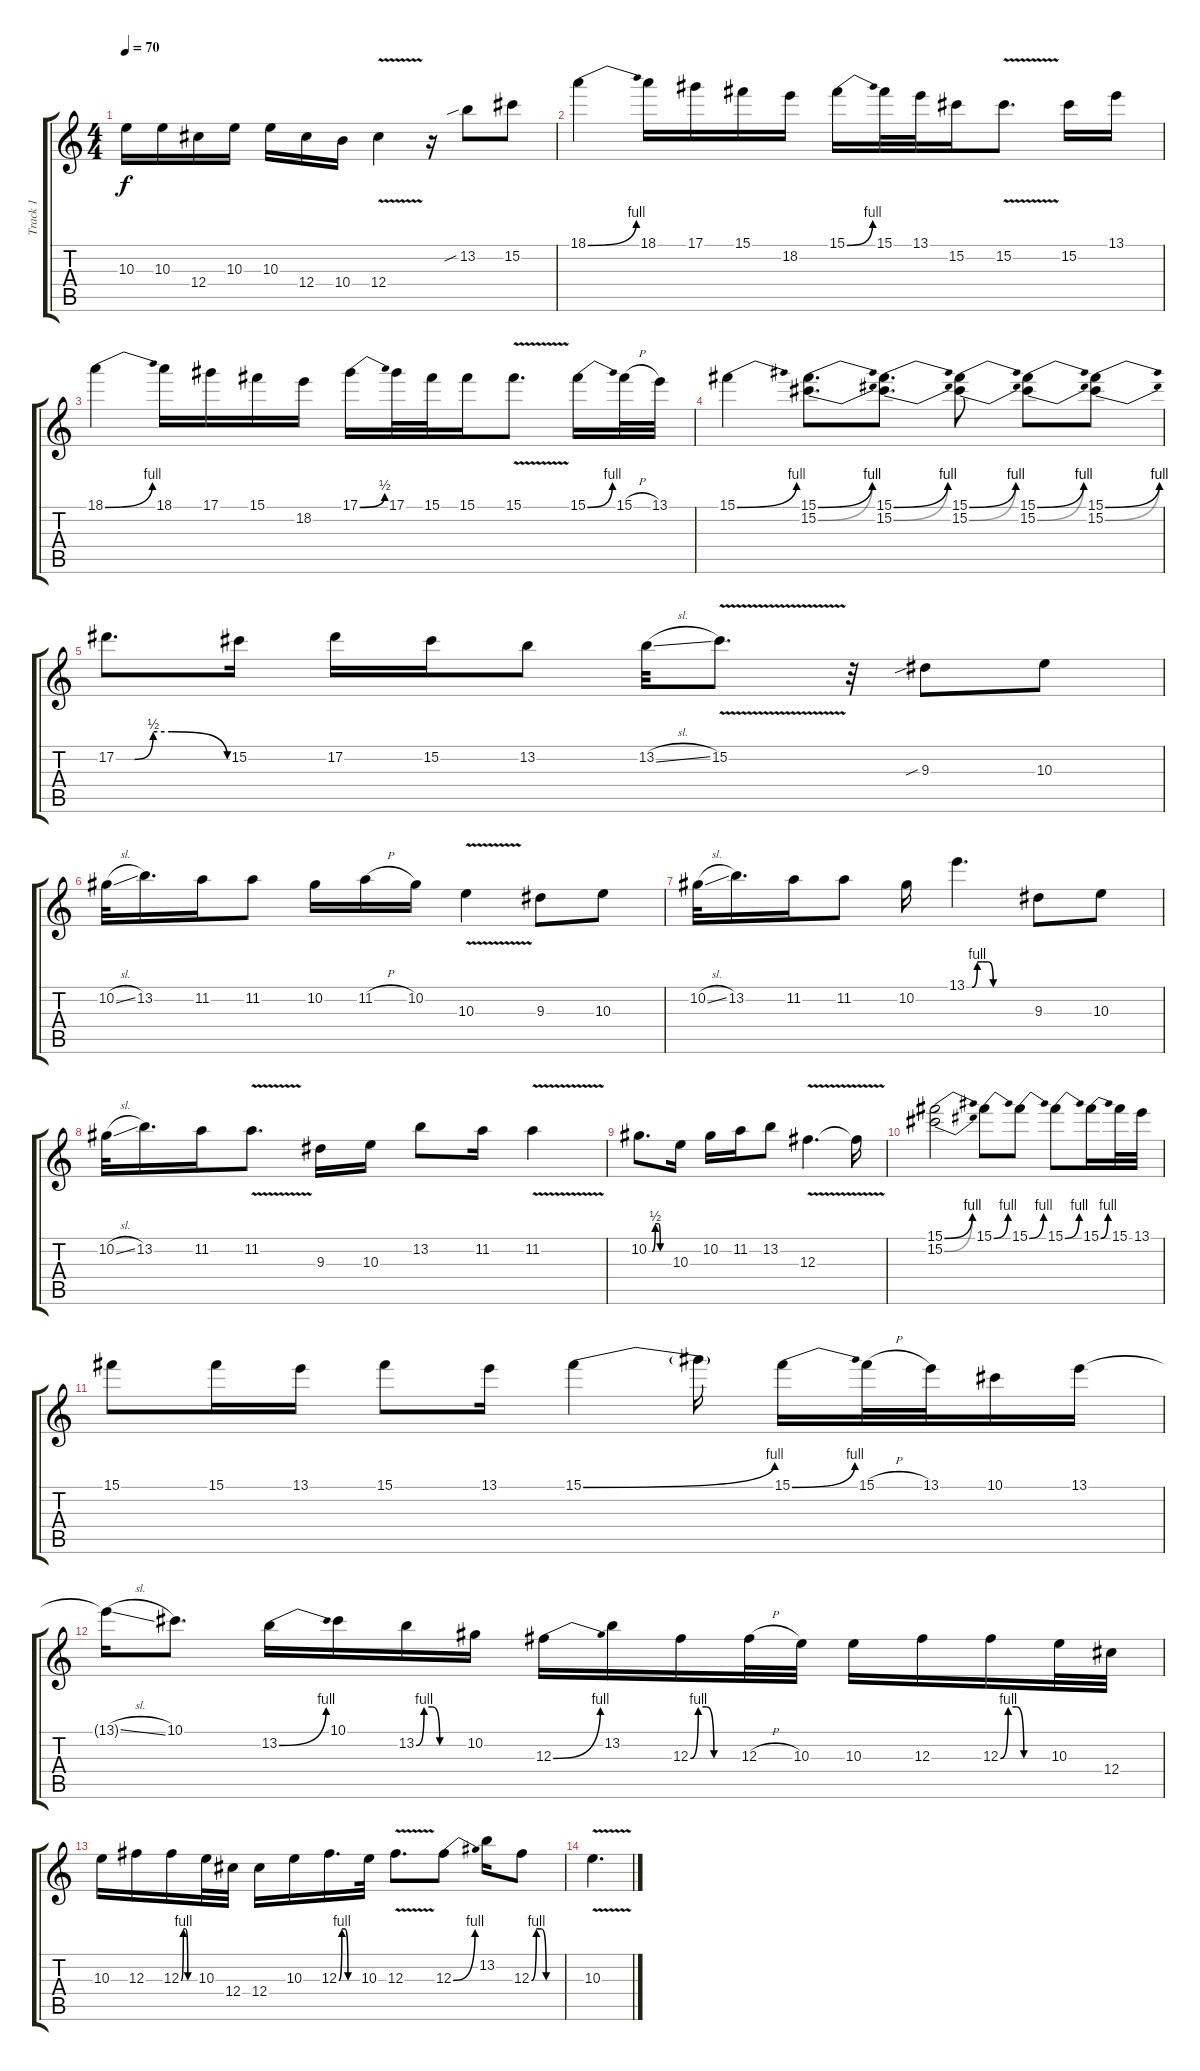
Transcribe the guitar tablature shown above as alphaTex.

\track ("Track 1" "Track 1") {instrument overdrivenguitar}
\staff {score tabs}
\tuning (Eb4 Bb3 Gb3 Db3 Ab2 Eb2) {hide}
\ts (4 4)
\tempo 70
\clef g2
\ks c
10.3.16{dy f} 10.3.16 12.4.16 10.3.16 10.3.16 12.4.16 10.4.16 12.4{v}.4 r.16 13.2{sib}.8 15.2.8 |
18.1{be (bend 0 0 60 4)}.4 18.1.16 17.1.16 15.1.16 18.2.16 15.1{be (bend 0 0 60 4)}.16 15.1.32 13.1.32 15.2.16 15.2{v}.8{d} 15.2.16 13.1.16 |
18.1{be (bend 0 0 60 4)}.4 18.1.16 17.1.16 15.1.16 18.2.16 17.1{be (bend 0 0 60 2)}.16 17.1.32 15.1.32 15.1.16 15.1{v}.8{d} 15.1{be (bend 0 0 60 4)}.16 15.1{h}.32 13.1.32 |
15.1{be (bend 0 0 60 4)}.4 (15.1{be (bend 0 0 60 4)} 15.2{be (bend 0 0 60 4)}).8{d} (15.1{be (bend 0 0 60 4)} 15.2{be (bend 0 0 60 4)}).8{d} (15.1{be (bend 0 0 60 4)} 15.2{be (bend 0 0 60 4)}).8 (15.1{be (bend 0 0 60 4)} 15.2{be (bend 0 0 60 4)}).8 (15.1{be (bend 0 0 60 4)} 15.2{be (bend 0 0 60 4)}).8 |
17.2{be (custom 0 0 10 0 20 2 30 2 60 0)}.8{d} 15.2.16 17.2.16 15.2.16 13.2.8 13.2{sl}.32 15.2{v}.8{d} r.32 9.3{sib}.8 10.3.8 |
10.2{sl}.32 13.2.16{d} 11.2.16 11.2.8 10.2.16 11.2{h}.16 10.2.16 10.3{v}.4 9.3.8 10.3.8 |
10.2{sl}.32 13.2.16{d} 11.2.16 11.2.8 10.2.16 13.1{be (custom 0 0 5 0 10 4 15 4 20 4 25 0 30 0 46 0 60 0)}.4{d} 9.3.8 10.3.8 |
10.2{sl}.32 13.2.16{d} 11.2.16 11.2{v}.8{d} 9.3.16 10.3.16 13.2.8 11.2.16 11.2{v}.4 |
10.2{be (custom 0 0 10 0 20 2 26 2 30 2 35 0 60 0)}.8{d} 10.3.16 10.2.16 11.2.16 13.2.8 12.3{v}.4{d} 12.3{t}.16 |
(15.1{be (bend 0 0 60 4)} 15.2{be (bend 0 0 60 4)}).2 15.1{be (bend 0 0 60 4)}.8 15.1{be (bend 0 0 60 4)}.8 15.1{be (bend 0 0 60 4)}.8 15.1{be (bend 0 0 60 4)}.16 15.1.32 13.1.32 |
15.1.8 15.1.16 13.1.16 15.1.8 13.1.16 15.1{be (bend 0 0 60 4)}.4 15.1{t}.16 15.1{be (bend 0 0 60 4)}.16 15.1{h}.32 13.1.32 10.1.16 13.1.16 |
13.1{sl t}.16 10.1.8{d} 13.2{be (bend 0 0 60 4)}.16 10.1.16 13.2{be (custom 0 0 10 4 20 4 30 0 60 0)}.16 10.2.16 12.3{be (bend 0 0 60 4)}.16 13.2.16 12.3{be (custom 0 0 10 4 20 4 30 0 60 0)}.16 12.3{h}.32 10.3.32 10.3.16 12.3.16 12.3{be (custom 0 0 10 4 20 4 30 0 60 0)}.16 10.3.32 12.4.32 |
10.3.16 12.3.16 12.3{be (custom 0 0 10 4 20 4 30 0 60 0)}.16 10.3.32 12.4.32 12.4.16 10.3.16 12.3{be (custom 0 0 10 4 20 4 30 0 60 0)}.16{d} 10.3.32 12.3{v}.8{d} 12.3{be (bend 0 0 60 4)}.8 13.2.16 12.3{be (custom 0 0 10 4 20 4 30 0 60 0)}.8 |
10.3{v}.4{d}
